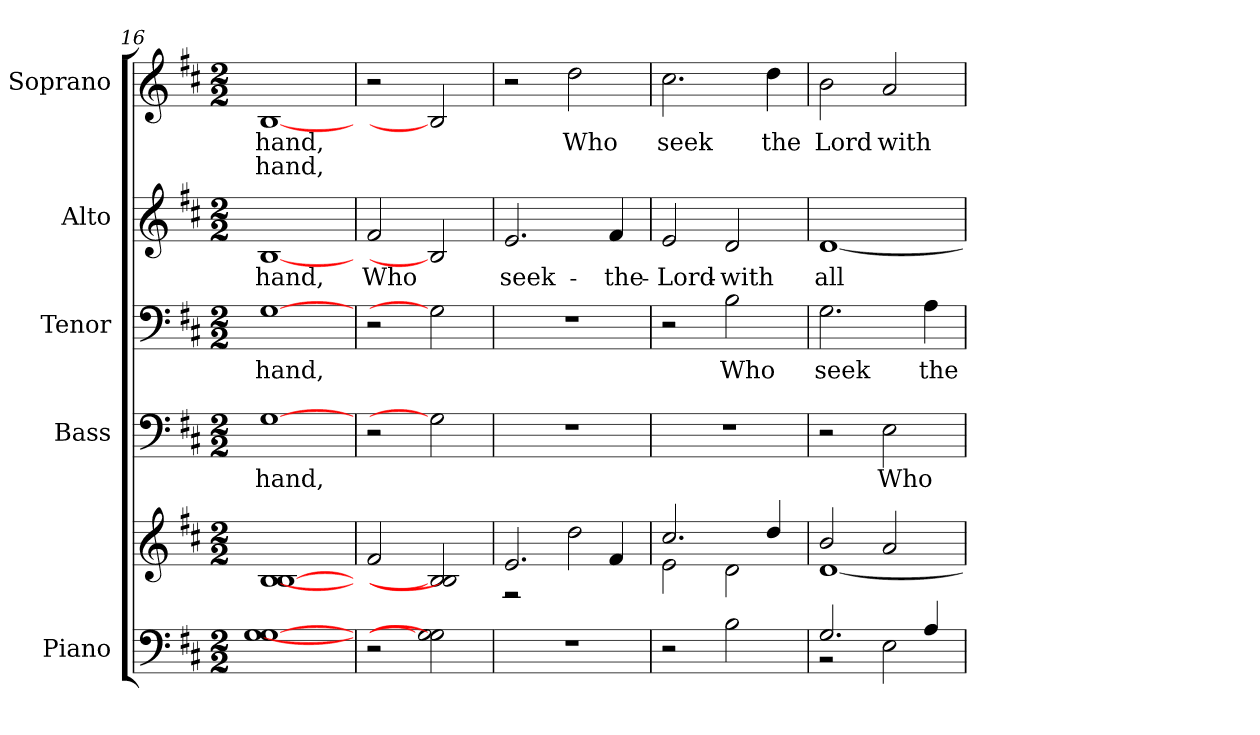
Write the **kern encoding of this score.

**kern	**kern	**kern	**text	**kern	**text	**kern	**text	**kern	**text	**text
*part5	*part5	*part4	*part4	*part3	*part3	*part2	*part2	*part1	*part1	*part1
*staff6	*staff5	*staff4	*staff4	*staff3	*staff3	*staff2	*staff2	*staff1	*staff1	*staff1
*I"Piano	*	*I"Bass	*	*I"Tenor	*	*I"Alto	*	*I"Soprano	*	*
*I'Pno.	*	*I'B.	*	*I'T.	*	*I'A.	*	*I'S.	*	*
*clefF4	*clefG2	*clefF4	*	*clefF4	*	*clefG2	*	*clefG2	*	*
*k[f#c#]	*k[f#c#]	*k[f#c#]	*	*k[f#c#]	*	*k[f#c#]	*	*k[f#c#]	*	*
*D:	*D:	*D:	*	*D:	*	*D:	*	*D:	*	*
*M2/2	*M2/2	*M2/2	*	*M2/2	*	*M2/2	*	*M2/2	*	*
=16	=16	=16	=16	=16	=16	=16	=16	=16	=16	=16
!	!	!	!LO:LY:b:color=#000000	!	!	!	!	!	!	!
!	!	!	!	!	!LO:LY:b:color=#000000	!	!	!	!	!
!	!	!	!	!	!	!	!LO:LY:b:color=#000000	!	!	!
!	!	!	!	!	!	!	!	!	!LO:LY:b:color=#000000	!LO:LY:b:color=#000000
[1Gi [1Gi	[1Bi [1Bi	[1Gi	hand,	[1Gi	hand,	[1Bi	hand,	[1Bi	hand,	hand,
=17	=17	=17	=17	=17	=17	=17	=17	=17	=17	=17
!	!	!	!	!	!	!	!LO:LY:b:color=#000000	!	!	!
2r	2f#i/	2r	.	2r	.	2f#i/	Who	2r	.	.
2Gi] 2Gi]	2Bi] 2Bi]	2Gi]	.	2Gi]	.	2Bi]	.	2Bi]	.	.
=18	=18	=18	=18	=18	=18	=18	=18	=18	=18	=18
*	*^	*	*	*	*	*	*	*	*	*
!	!	!	!	!	!	!	!	!LO:LY:b:color=#000000	!	!	!
1r	2.ei/	2r	1r	.	1r	.	2.ei/	seek-	2r	.	.
!	!	!	!	!	!	!	!	!	!	!LO:LY:b:color=#000000	!
.	.	2ddi\	.	.	.	.	.	.	2ddi\	Who	.
!	!	!	!	!	!	!	!	!LO:LY:b:color=#000000	!	!	!
.	4f#i/	.	.	.	.	.	4f#i/	-the-	.	.	.
!!LO:PB:g=z
=19	=19	=19	=19	=19	=19	=19	=19	=19	=19	=19	=19
!	!	!	!	!	!	!	!	!LO:LY:b:color=#000000	!	!	!
!	!	!	!	!	!	!	!	!	!	!LO:LY:b:color=#000000	!
2r	2.cc#i/	2ei\	1r	.	2r	.	2ei/	-Lord-	2.cc#i\	seek	.
!	!	!	!	!	!	!LO:LY:b:color=#000000	!	!	!	!	!
!	!	!	!	!	!	!	!	!LO:LY:b:color=#000000	!	!	!
2Bi\	.	2di\	.	.	2Bi\	Who	2di/	-with	.	.	.
!	!	!	!	!	!	!	!	!	!	!LO:LY:b:color=#000000	!
.	4ddi/	.	.	.	.	.	.	.	4ddi\	the	.
=20	=20	=20	=20	=20	=20	=20	=20	=20	=20	=20	=20
*^	*	*	*	*	*	*	*	*	*	*	*
!	!	!	!	!	!	!	!LO:LY:b:color=#000000	!	!	!	!	!
!	!	!	!	!	!	!	!	!	!LO:LY:b:color=#000000	!	!	!
!	!	!	!	!	!	!	!	!	!	!	!LO:LY:b:color=#000000	!
2.Gi/	2r	2bi/	[<1di	2r	.	2.Gi\	seek	[<1di	all	2bi\	Lord	.
!	!	!	!	!	!LO:LY:b:color=#000000	!	!	!	!	!	!	!
!	!	!	!	!	!	!	!	!	!	!	!LO:LY:b:color=#000000	!
.	2Ei\	2ai/	.	2Ei\	Who	.	.	.	.	2ai/	with	.
!	!	!	!	!	!	!	!LO:LY:b:color=#000000	!	!	!	!	!
4Ai/	.	.	.	.	.	4Ai\	the	.	.	.	.	.
*v	*v	*	*	*	*	*	*	*	*	*	*	*
*	*v	*v	*	*	*	*	*	*	*	*	*
=	=	=	=	=	=	=	=	=	=	=
*-	*-	*-	*-	*-	*-	*-	*-	*-	*-	*-
